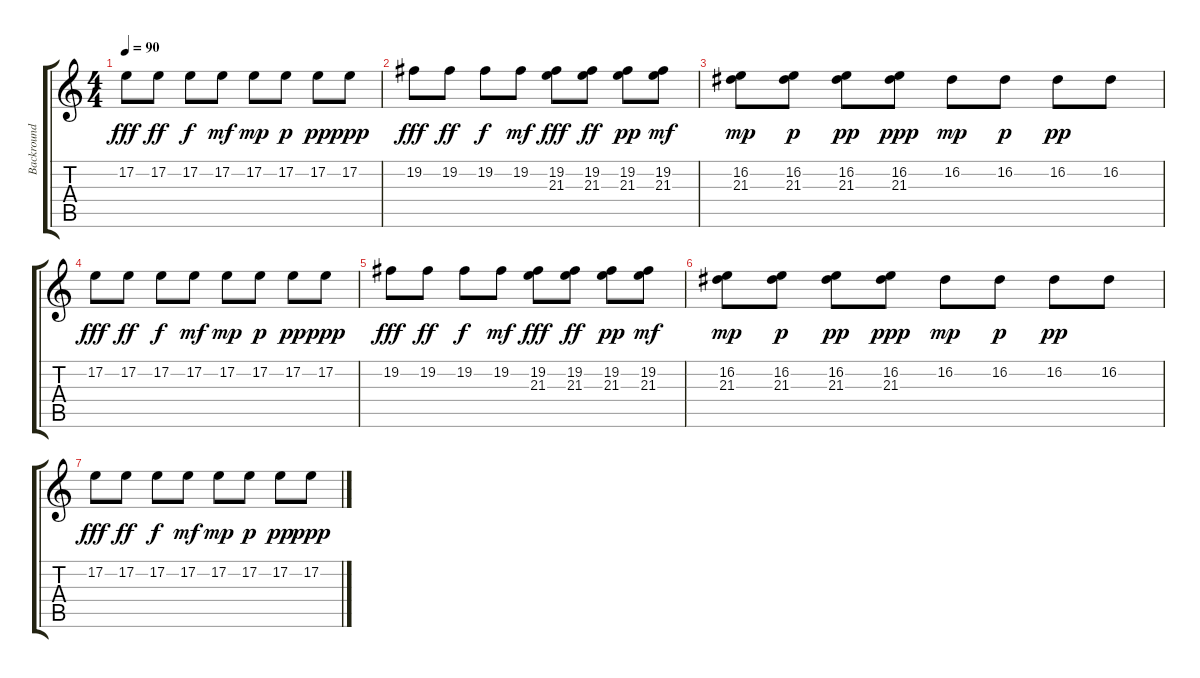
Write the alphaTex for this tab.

\track ("Backround" "Backround") {instrument acousticgrandpiano}
\staff {score tabs}
\tuning (E4 B3 G3 D3 A2 E2) {hide}
\ts (4 4)
\tempo 90
\clef g2
\ks c
17.2.8{dy fff} 17.2.8{dy ff} 17.2.8{dy f} 17.2.8{dy mf} 17.2.8{dy mp} 17.2.8{dy p} 17.2.8{dy pp} 17.2.8{dy ppp} |
19.2.8{dy fff} 19.2.8{dy ff} 19.2.8{dy f} 19.2.8{dy mf} (19.2 21.3).8{dy fff} (19.2 21.3).8{dy ff} (19.2 21.3).8{dy pp} (19.2 21.3).8{dy mf} |
(16.2 21.3).8{dy mp} (16.2 21.3).8{dy p} (16.2 21.3).8{dy pp} (16.2 21.3).8{dy ppp} 16.2.8{dy mp} 16.2.8{dy p} 16.2.8{dy pp} 16.2.8 |
17.2.8{dy fff} 17.2.8{dy ff} 17.2.8{dy f} 17.2.8{dy mf} 17.2.8{dy mp} 17.2.8{dy p} 17.2.8{dy pp} 17.2.8{dy ppp} |
19.2.8{dy fff} 19.2.8{dy ff} 19.2.8{dy f} 19.2.8{dy mf} (19.2 21.3).8{dy fff} (19.2 21.3).8{dy ff} (19.2 21.3).8{dy pp} (19.2 21.3).8{dy mf} |
(16.2 21.3).8{dy mp} (16.2 21.3).8{dy p} (16.2 21.3).8{dy pp} (16.2 21.3).8{dy ppp} 16.2.8{dy mp} 16.2.8{dy p} 16.2.8{dy pp} 16.2.8 |
17.2.8{dy fff} 17.2.8{dy ff} 17.2.8{dy f} 17.2.8{dy mf} 17.2.8{dy mp} 17.2.8{dy p} 17.2.8{dy pp} 17.2.8{dy ppp}
